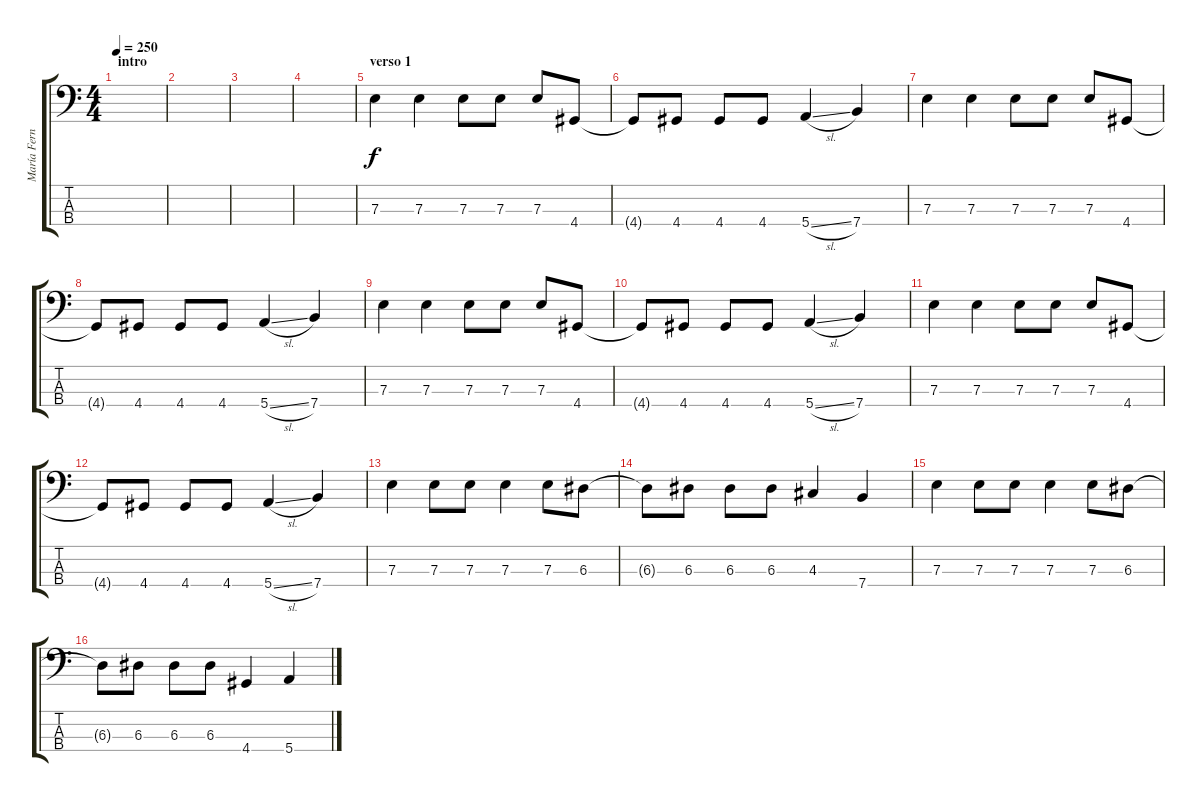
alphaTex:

\track ("María Fernanda (bajo)" "María Fern") {instrument electricbasspick}
\staff {score tabs}
\tuning (G2 D2 A1 E1) {hide}
\ts (4 4)
\section ("" "intro")
\tempo 250
\clef f4
\ks c
|
|
|
|
\section ("" "verso 1")
7.3.4 7.3.4 7.3.8 7.3.8 7.3.8 4.4.8 |
4.4{t}.8 4.4.8 4.4.8 4.4.8 5.4{sl}.4 7.4.4 |
7.3.4 7.3.4 7.3.8 7.3.8 7.3.8 4.4.8 |
4.4{t}.8 4.4.8 4.4.8 4.4.8 5.4{sl}.4 7.4.4 |
7.3.4 7.3.4 7.3.8 7.3.8 7.3.8 4.4.8 |
4.4{t}.8 4.4.8 4.4.8 4.4.8 5.4{sl}.4 7.4.4 |
7.3.4 7.3.4 7.3.8 7.3.8 7.3.8 4.4.8 |
4.4{t}.8 4.4.8 4.4.8 4.4.8 5.4{sl}.4 7.4.4 |
\section ("" "")
7.3.4 7.3.8 7.3.8 7.3.4 7.3.8 6.3.8 |
6.3{t}.8 6.3.8 6.3.8 6.3.8 4.3.4 7.4.4 |
7.3.4 7.3.8 7.3.8 7.3.4 7.3.8 6.3.8 |
6.3{t}.8 6.3.8 6.3.8 6.3.8 4.4.4 5.4.4
